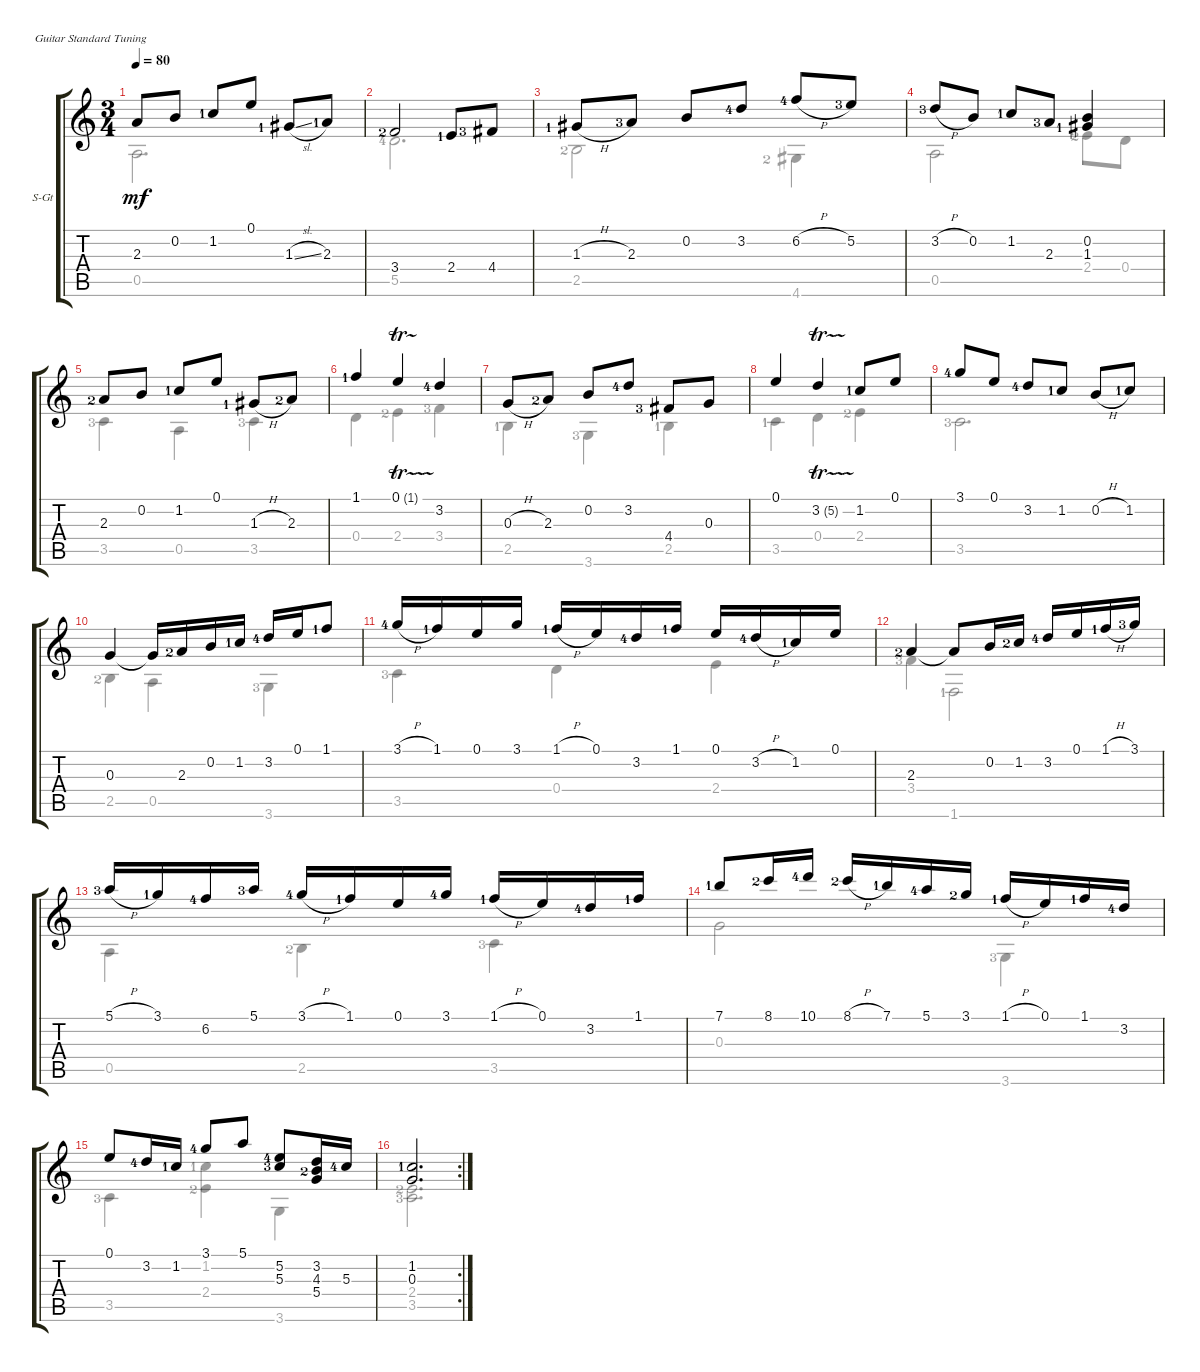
\defaultSystemsLayout 4
\bracketExtendMode groupsimilarinstruments
\firstSystemTrackNameOrientation horizontal
\otherSystemsTrackNameOrientation horizontal
\track ("Steel Guitar" "S-Gt") {instrument acousticguitarsteel}
\staff {score tabs}
\tuning (E4 B3 G3 D3 A2 E2)
\voice
\ts (3 4)
\tempo 80
\clef g2
\ks c
2.3.8{dy mf instrument acousticguitarsteel} 0.2.8 1.2{lf 2}.8 0.1.8 1.3{sl lf 2}.8 2.3{lf 2}.8 |
3.4{lf 3}.2 2.4{lf 2}.8 4.4{lf 4}.8 |
1.3{h lf 2}.8 2.3{lf 4}.8 0.2.8 3.2{lf 5}.8 6.2{h lf 5}.8 5.2{lf 4}.8 |
3.2{h lf 4}.8 0.2.8 1.2{lf 2}.8 2.3{lf 4}.8 (0.2 1.3{lf 2}).4 |
2.3{lf 3}.8 0.2.8 1.2{lf 2}.8 0.1.8 1.3{h lf 2}.8 2.3{lf 3}.8 |
1.1{lf 2}.4 0.1{tr (1 16)}.4 3.2{lf 5}.4 |
0.3{h}.8 2.3{lf 3}.8 0.2.8 3.2{lf 5}.8 4.4{lf 4}.8 0.3.8 |
0.1.4 3.2{tr (5 16)}.4 1.2{lf 2}.8 0.1.8 |
3.1{lf 5}.8 0.1.8 3.2{lf 5}.8 1.2{lf 2}.8 0.2{h}.8 1.2{lf 2}.8 |
0.3.4 0.3{t}.16 2.3{lf 3}.16 0.2.16 1.2{lf 2}.16 3.2{lf 5}.16 0.1.16 1.1{lf 2}.8 |
3.1{h lf 5}.16 1.1{lf 2}.16 0.1.16 3.1.16 1.1{h lf 2}.16 0.1.16 3.2{lf 5}.16 1.1{lf 2}.16 0.1.16 3.2{h lf 5}.16 1.2{lf 2}.16 0.1.16 |
2.3{lf 3}.4 2.3{t}.8 0.2.16 1.2{lf 3}.16 3.2{lf 5}.16 0.1.16 1.1{h lf 2}.16 3.1{lf 4}.16 |
5.1{h lf 4}.16 3.1{lf 2}.16 6.2{lf 5}.16 5.1{lf 4}.16 3.1{h lf 5}.16 1.1{lf 2}.16 0.1.16 3.1{lf 5}.16 1.1{h lf 2}.16 0.1.16 3.2{lf 5}.16 1.1{lf 2}.16 |
7.1{lf 2}.8 8.1{lf 3}.16 10.1{lf 5}.16 8.1{h lf 3}.16 7.1{lf 2}.16 5.1{lf 5}.16 3.1{lf 3}.16 1.1{h lf 2}.16 0.1.16 1.1{lf 2}.16 3.2{lf 5}.16 |
0.1.8 3.2{lf 5}.16 1.2{lf 2}.16 3.1{lf 5}.8 5.1.8 (5.2{lf 5} 5.3{lf 4}).8 (3.2 4.3{lf 3} 5.4).16 5.3{lf 5}.16 |
\rc 2
(1.2{lf 2} 0.3).2{d}
\voice
\clef g2
\ottava regular
\simile none
\ks c
0.5.2{d dy mf} |
5.5{lf 5}.2{d} |
2.5{lf 3}.2 4.6{lf 3}.4 |
0.5.2 2.4{lf 3}.8 0.4.8 |
3.5{lf 4}.4 0.5.4 3.5{lf 4}.4 |
0.4.4 2.4{lf 3}.4 3.4{lf 4}.4 |
2.5{lf 2}.4 3.6{lf 4}.4 2.5{lf 2}.4 |
3.5{lf 2}.4 0.4.4 2.4{lf 3}.4 |
3.5{lf 4}.2{d} |
2.5{lf 3}.4 0.5.4 3.6{lf 4}.4 |
3.5{lf 4}.4 0.4.4 2.4.4 |
3.4{lf 4}.4 1.6{lf 2}.2 |
0.5.4 2.5{lf 3}.4 3.5{lf 4}.4 |
0.3.2 3.6{lf 4}.4 |
3.5{lf 4}.4 (2.4{lf 3} 1.2{lf 2}).4 3.6.4 |
(2.4{lf 3} 3.5{lf 4}).2{d}
